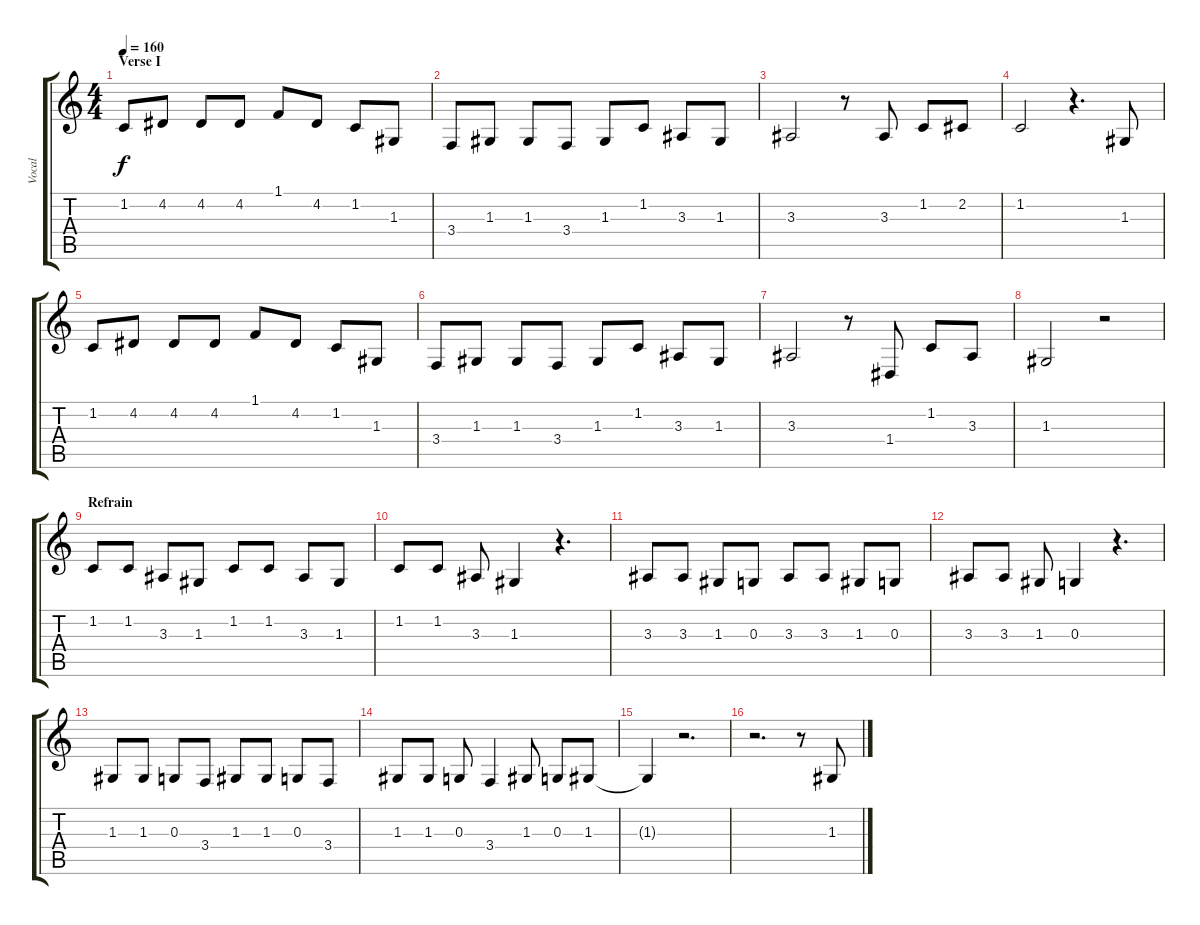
\track ("Vocal" "Vocal") {instrument sopranosax}
\staff {score tabs}
\tuning (E4 B3 G3 D3 A2 E2) {hide}
\ts (4 4)
\section ("" "Verse I")
\tempo 160
\clef g2
\ks c
1.2.8{dy f} 4.2.8 4.2.8 4.2.8 1.1.8 4.2.8 1.2.8 1.3.8 |
3.4.8 1.3.8 1.3.8 3.4.8 1.3.8 1.2.8 3.3.8 1.3.8 |
3.3.2 r.8 3.3.8 1.2.8 2.2.8 |
1.2.2 r.4{d} 1.3.8 |
1.2.8 4.2.8 4.2.8 4.2.8 1.1.8 4.2.8 1.2.8 1.3.8 |
3.4.8 1.3.8 1.3.8 3.4.8 1.3.8 1.2.8 3.3.8 1.3.8 |
3.3.2 r.8 1.4.8 1.2.8 3.3.8 |
1.3.2 r.2 |
\section ("" "Refrain")
1.2.8 1.2.8 3.3.8 1.3.8 1.2.8 1.2.8 3.3.8 1.3.8 |
1.2.8 1.2.8 3.3.8 1.3.4 r.4{d} |
3.3.8 3.3.8 1.3.8 0.3.8 3.3.8 3.3.8 1.3.8 0.3.8 |
3.3.8 3.3.8 1.3.8 0.3.4 r.4{d} |
1.3.8 1.3.8 0.3.8 3.4.8 1.3.8 1.3.8 0.3.8 3.4.8 |
1.3.8 1.3.8 0.3.8 3.4.4 1.3.8 0.3.8 1.3.8 |
1.3{t}.4 r.2{d} |
r.2{d} r.8 1.3.8
